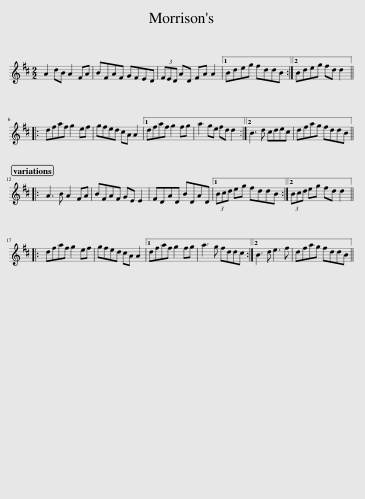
X:1
L:1/8
M:2/2
I:linebreak $
K:D
V:1 treble
V:1
 A2 dB A2 FA | BFAF GFED | (3FED AD FA A2 |1 Bdeg fddB :|2 Bdeg fd d2 |:$ %5
 dfaf g2 ef | gfed cA A2 |1 dfaf g2 fg | a2 ge fd d2 :|2 B3 d cdec | %10
 dfag fddB |:$ A3 B A2 FA | BFAF GE E2 | FDAD BDAD |1 (3Bcd eg fddB :|2 %15
 (3Bcd eg fd d2 |:$ dfaf g2 ef | gfed cA A2 |1 dfaf g2 fg | a3 g fddc :|2 %20
 B3 d e3 f | dfag fddB || %22
